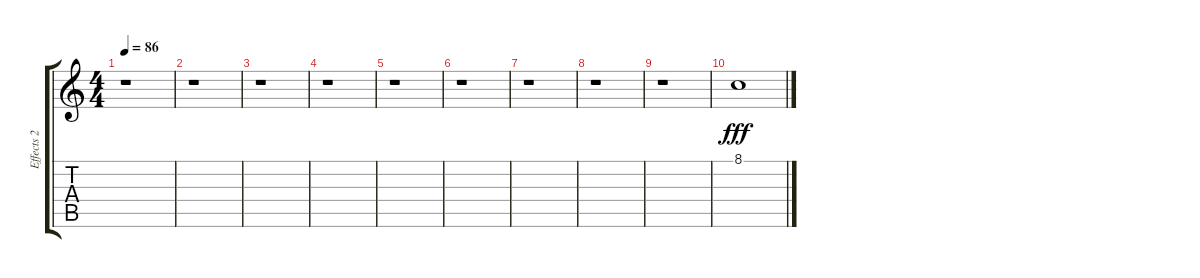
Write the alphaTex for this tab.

\track ("Effects 2" "Effects 2") {instrument pad3polysynth}
\staff {score tabs}
\tuning (E4 B3 G3 D3 A2 E2) {hide}
\ts (4 4)
\tempo 86
\clef g2
\ks c
r.1{dy fff} |
r.1 |
r.1 |
r.1 |
r.1 |
r.1 |
r.1 |
r.1 |
r.1 |
8.1.1
